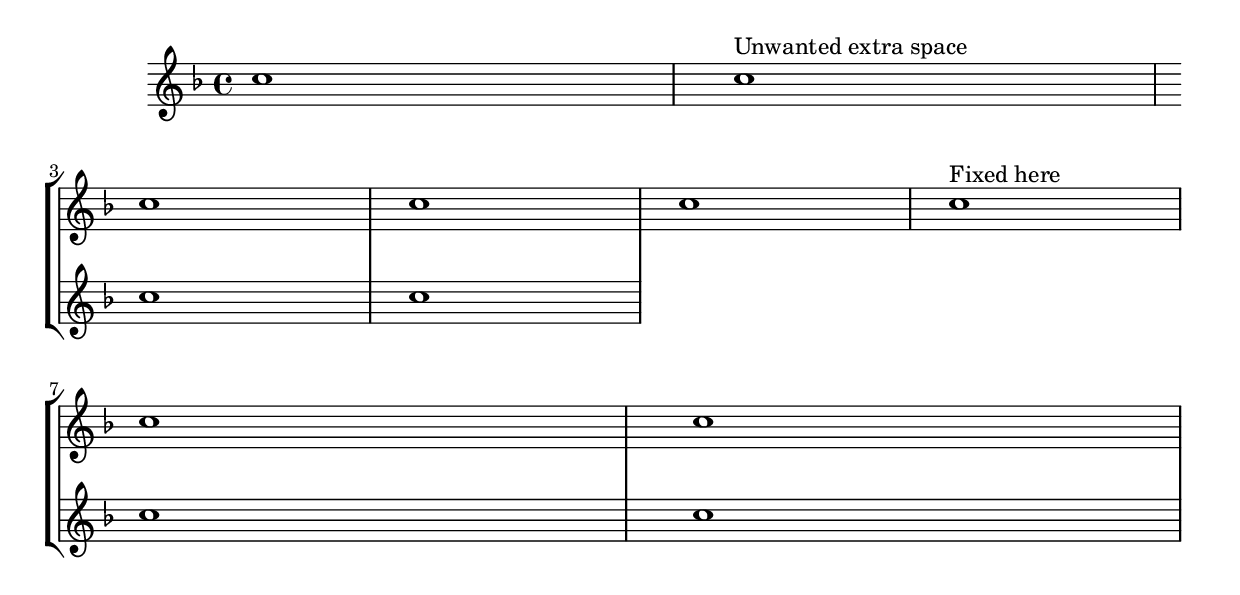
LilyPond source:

%% Do not edit this file; it is automatically
%% generated from LSR http://lsr.dsi.unimi.it
%% This file is in the public domain.
\version "2.13.16"

\header {
  lsrtags = "staff-notation, contexts-and-engravers, breaks"

%% Translation of GIT committish: 2b0dc29608d6c3f5a03ead4877ae514c647adb74
  texidoces = "
Al añadir un pentagrama nuevo en un salto de línea, por desgracia
se añade un espacio adicional al final de la línea antes del salto
(reservado para hacer sitio a un cambio de armadura que de todas
formas no se va a imprimir). La solución alternativa es añadir un
ajuste para @code{Staff.explicitKeySignatureVisibility} como se
muestra en el ejemplo.

"
  doctitlees = "Añadir un pentagrama adicional en un salto de línea"

  texidoc = "
When adding a new staff at a line break, some extra space is
unfortunately added at the end of the line before the break (to fit in
a key signature change, which  will never be printed anyway).  The
workaround is to add a setting of
@code{Staff.explicitKeySignatureVisibility} as is shown in the example.


"
  doctitle = "Adding an extra staff at a line break"
} % begin verbatim

\score {
  \new StaffGroup \relative c'' {
    \new Staff
    \key f \major
    c1 c^"Unwanted extra space" \break
    << { c1 | c }
       \new Staff {
         \key f \major
         \once \override Staff.TimeSignature #'stencil = ##f
         c1 | c
       }
    >>
    c1 | c^"Fixed here" \break
    << { c1 | c }
       \new Staff {
         \once \set Staff.explicitKeySignatureVisibility = #end-of-line-invisible
         \key f \major
         \once \override Staff.TimeSignature #'stencil = ##f
         c1 | c
       }
    >>
  }
}

